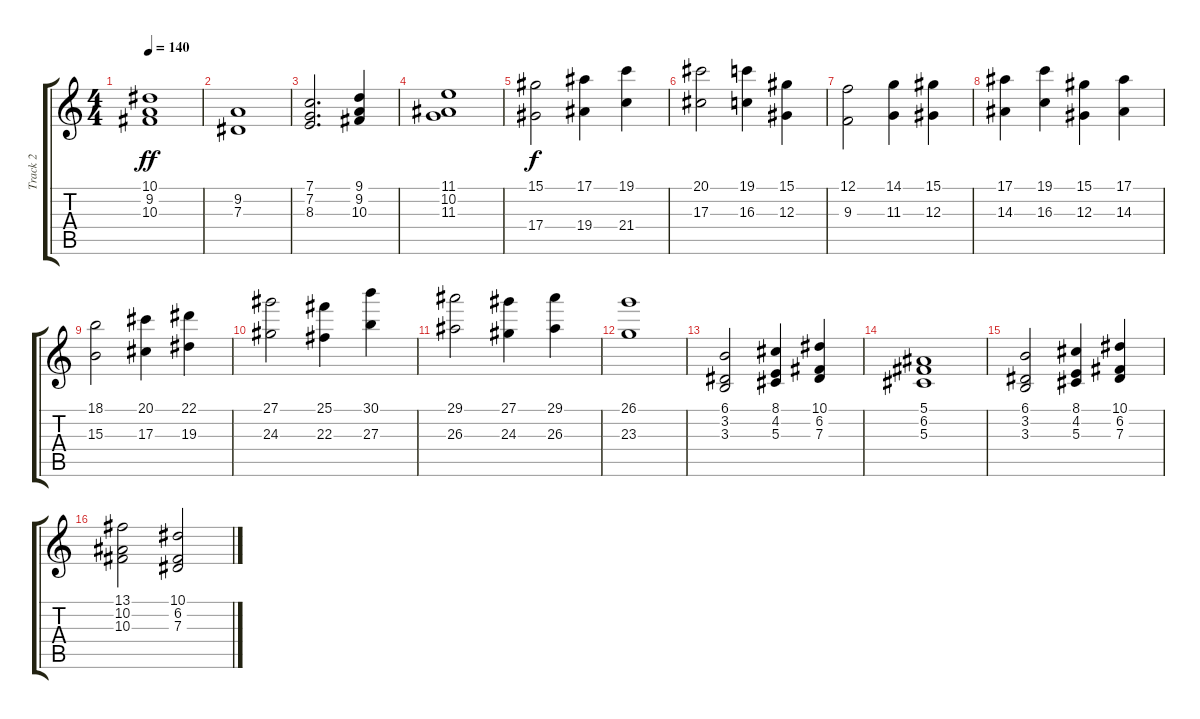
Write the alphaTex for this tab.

\track ("Track 2" "Track 2") {instrument stringensemble1}
\staff {score tabs}
\tuning (F4 C4 Ab3 Eb3 Bb2 F2) {hide}
\ts (4 4)
\tempo 140
\clef g2
\ks c
(10.1 9.2 10.3).1{dy ff} |
(9.2 7.3).1 |
(7.1 7.2 8.3).2{d} (9.1 9.2 10.3).4 |
(11.1 10.2 11.3).1 |
(15.1 17.4).2{dy f} (17.1 19.4).4 (19.1 21.4).4 |
(20.1 17.3).2 (19.1 16.3).4 (15.1 12.3).4 |
(12.1 9.3).2 (14.1 11.3).4 (15.1 12.3).4 |
(17.1 14.3).4 (19.1 16.3).4 (15.1 12.3).4 (17.1 14.3).4 |
(18.1 15.3).2 (20.1 17.3).4 (22.1 19.3).4 |
(27.1 24.3).2 (25.1 22.3).4 (30.1 27.3).4 |
(29.1 26.3).2 (27.1 24.3).4 (29.1 26.3).4 |
(26.1 23.3).1 |
(6.1 3.2 3.3).2 (8.1 4.2 5.3).4 (10.1 6.2 7.3).4 |
(5.1 6.2 5.3).1 |
(6.1 3.2 3.3).2 (8.1 4.2 5.3).4 (10.1 6.2 7.3).4 |
(13.1 10.2 10.3).2 (10.1 6.2 7.3).2
